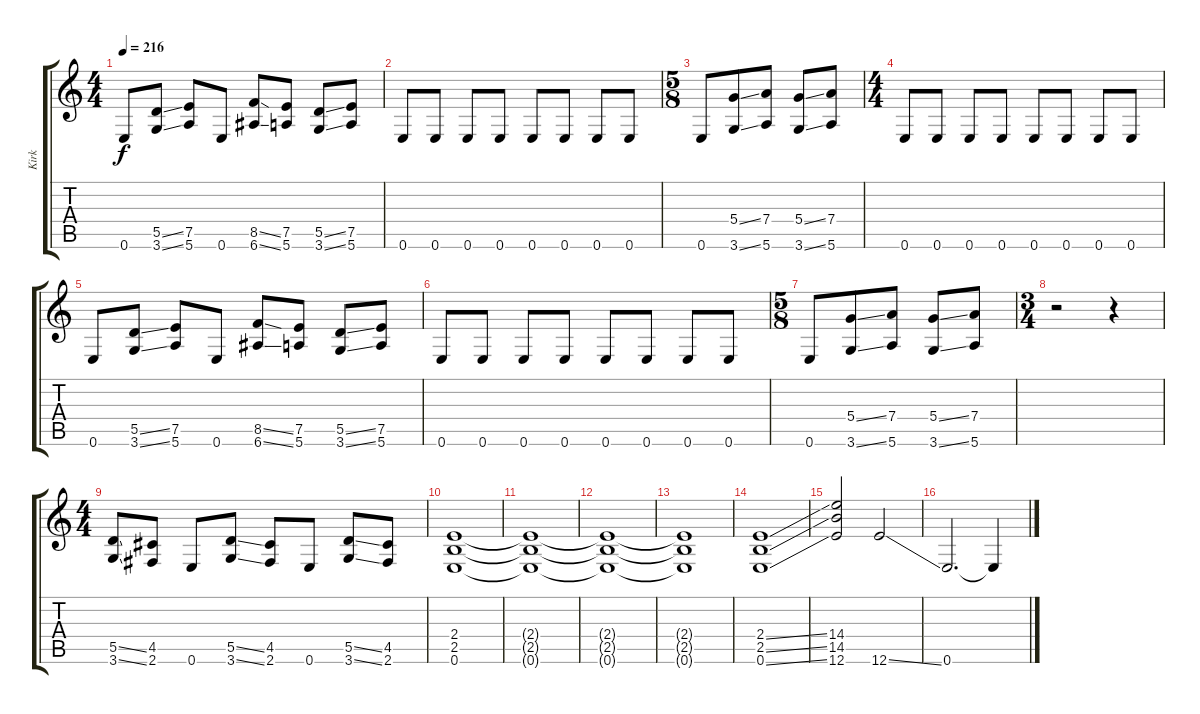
\track ("Kirk" "Kirk") {instrument distortionguitar}
\staff {score tabs}
\tuning (E4 B3 G3 D3 A2 E2) {hide}
\ts (4 4)
\tempo 216
\clef g2
\ks c
0.6.8{dy f} (5.5{ss} 3.6{ss}).8 (7.5 5.6).8 0.6.8 (8.5{ss} 6.6{ss}).8 (7.5 5.6).8 (5.5{ss} 3.6{ss}).8 (7.5 5.6).8 |
0.6.8 0.6.8 0.6.8 0.6.8 0.6.8 0.6.8 0.6.8 0.6.8 |
\ts (5 8)
0.6.8 (5.4{ss} 3.6{ss}).8 (7.4 5.6).8 (5.4{ss} 3.6{ss}).8 (7.4 5.6).8 |
\ts (4 4)
0.6.8 0.6.8 0.6.8 0.6.8 0.6.8 0.6.8 0.6.8 0.6.8 |
0.6.8 (5.5{ss} 3.6{ss}).8 (7.5 5.6).8 0.6.8 (8.5{ss} 6.6{ss}).8 (7.5 5.6).8 (5.5{ss} 3.6{ss}).8 (7.5 5.6).8 |
0.6.8 0.6.8 0.6.8 0.6.8 0.6.8 0.6.8 0.6.8 0.6.8 |
\ts (5 8)
0.6.8 (5.4{ss} 3.6{ss}).8 (7.4 5.6).8 (5.4{ss} 3.6{ss}).8 (7.4 5.6).8 |
\ts (3 4)
r.2 r.4 |
\ts (4 4)
(5.5{ss} 3.6{ss}).8 (4.5 2.6).8 0.6.8 (5.5{ss} 3.6{ss}).8 (4.5 2.6).8 0.6.8 (5.5{ss} 3.6{ss}).8 (4.5 2.6).8 |
(2.4 2.5 0.6).1 |
(2.4{t} 2.5{t} 0.6{t}).1 |
(2.4{t} 2.5{t} 0.6{t}).1 |
(2.4{t} 2.5{t} 0.6{t}).1 |
(2.4{ss} 2.5{ss} 0.6{ss}).1 |
(14.4 14.5 12.6).2 12.6{ss}.2 |
0.6.2{d} 0.6{t}.4
